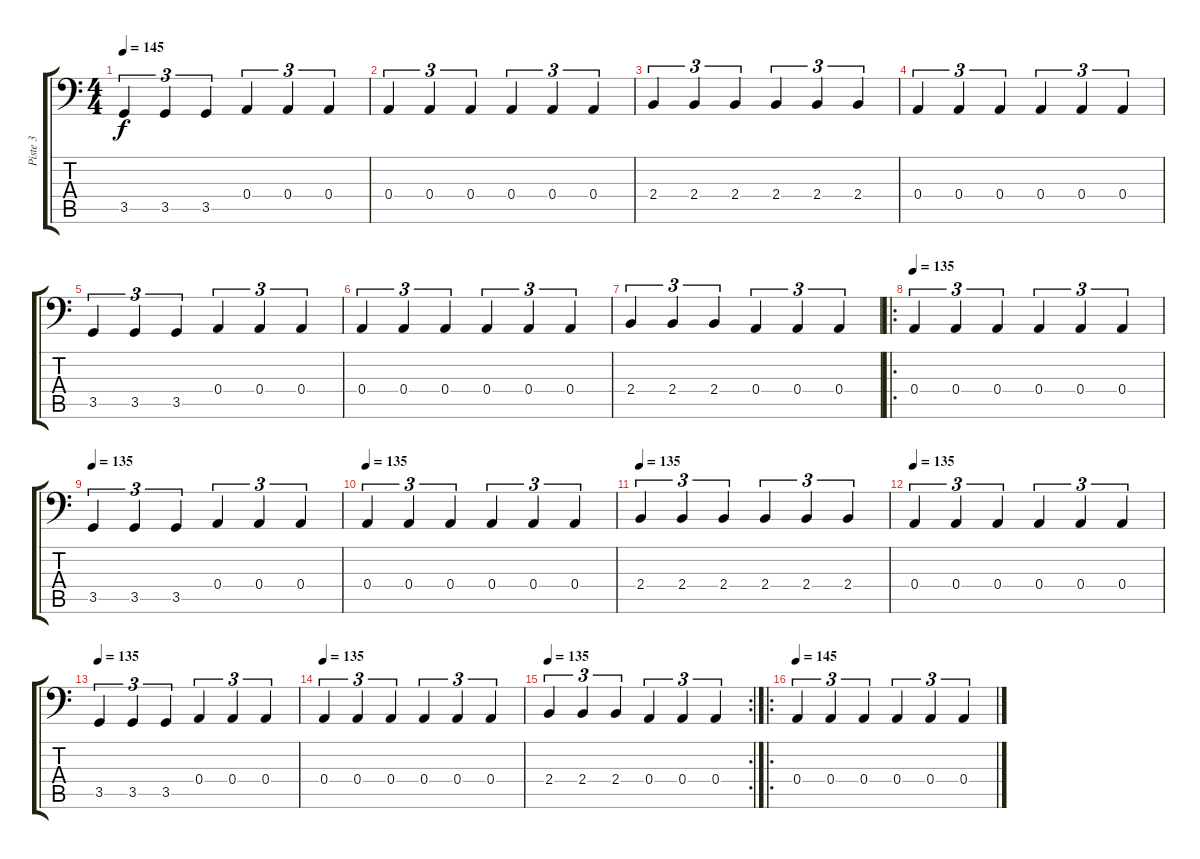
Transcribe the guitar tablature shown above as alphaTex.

\track ("Piste 3" "Piste 3") {instrument electricbassfinger}
\staff {score tabs}
\tuning (C3 G2 D2 A1 E1 B0) {hide}
\ts (4 4)
\tempo 145
\clef f4
\ks c
3.5.4{tu (3 2) dy f} 3.5.4{tu (3 2)} 3.5.4{tu (3 2)} 0.4.4{tu (3 2)} 0.4.4{tu (3 2)} 0.4.4{tu (3 2)} |
0.4.4{tu (3 2)} 0.4.4{tu (3 2)} 0.4.4{tu (3 2)} 0.4.4{tu (3 2)} 0.4.4{tu (3 2)} 0.4.4{tu (3 2)} |
2.4.4{tu (3 2)} 2.4.4{tu (3 2)} 2.4.4{tu (3 2)} 2.4.4{tu (3 2)} 2.4.4{tu (3 2)} 2.4.4{tu (3 2)} |
0.4.4{tu (3 2)} 0.4.4{tu (3 2)} 0.4.4{tu (3 2)} 0.4.4{tu (3 2)} 0.4.4{tu (3 2)} 0.4.4{tu (3 2)} |
3.5.4{tu (3 2)} 3.5.4{tu (3 2)} 3.5.4{tu (3 2)} 0.4.4{tu (3 2)} 0.4.4{tu (3 2)} 0.4.4{tu (3 2)} |
0.4.4{tu (3 2)} 0.4.4{tu (3 2)} 0.4.4{tu (3 2)} 0.4.4{tu (3 2)} 0.4.4{tu (3 2)} 0.4.4{tu (3 2)} |
2.4.4{tu (3 2)} 2.4.4{tu (3 2)} 2.4.4{tu (3 2)} 0.4.4{tu (3 2)} 0.4.4{tu (3 2)} 0.4.4{tu (3 2)} |
\ro
\tempo 135
0.4.4{tu (3 2)} 0.4.4{tu (3 2)} 0.4.4{tu (3 2)} 0.4.4{tu (3 2)} 0.4.4{tu (3 2)} 0.4.4{tu (3 2)} |
\tempo 135
3.5.4{tu (3 2)} 3.5.4{tu (3 2)} 3.5.4{tu (3 2)} 0.4.4{tu (3 2)} 0.4.4{tu (3 2)} 0.4.4{tu (3 2)} |
\tempo 135
0.4.4{tu (3 2)} 0.4.4{tu (3 2)} 0.4.4{tu (3 2)} 0.4.4{tu (3 2)} 0.4.4{tu (3 2)} 0.4.4{tu (3 2)} |
\tempo 135
2.4.4{tu (3 2)} 2.4.4{tu (3 2)} 2.4.4{tu (3 2)} 2.4.4{tu (3 2)} 2.4.4{tu (3 2)} 2.4.4{tu (3 2)} |
\tempo 135
0.4.4{tu (3 2)} 0.4.4{tu (3 2)} 0.4.4{tu (3 2)} 0.4.4{tu (3 2)} 0.4.4{tu (3 2)} 0.4.4{tu (3 2)} |
\tempo 135
3.5.4{tu (3 2)} 3.5.4{tu (3 2)} 3.5.4{tu (3 2)} 0.4.4{tu (3 2)} 0.4.4{tu (3 2)} 0.4.4{tu (3 2)} |
\tempo 135
0.4.4{tu (3 2)} 0.4.4{tu (3 2)} 0.4.4{tu (3 2)} 0.4.4{tu (3 2)} 0.4.4{tu (3 2)} 0.4.4{tu (3 2)} |
\rc 2
\tempo 135
2.4.4{tu (3 2)} 2.4.4{tu (3 2)} 2.4.4{tu (3 2)} 0.4.4{tu (3 2)} 0.4.4{tu (3 2)} 0.4.4{tu (3 2)} |
\ro
\tempo 145
0.4.4{tu (3 2)} 0.4.4{tu (3 2)} 0.4.4{tu (3 2)} 0.4.4{tu (3 2)} 0.4.4{tu (3 2)} 0.4.4{tu (3 2)}
